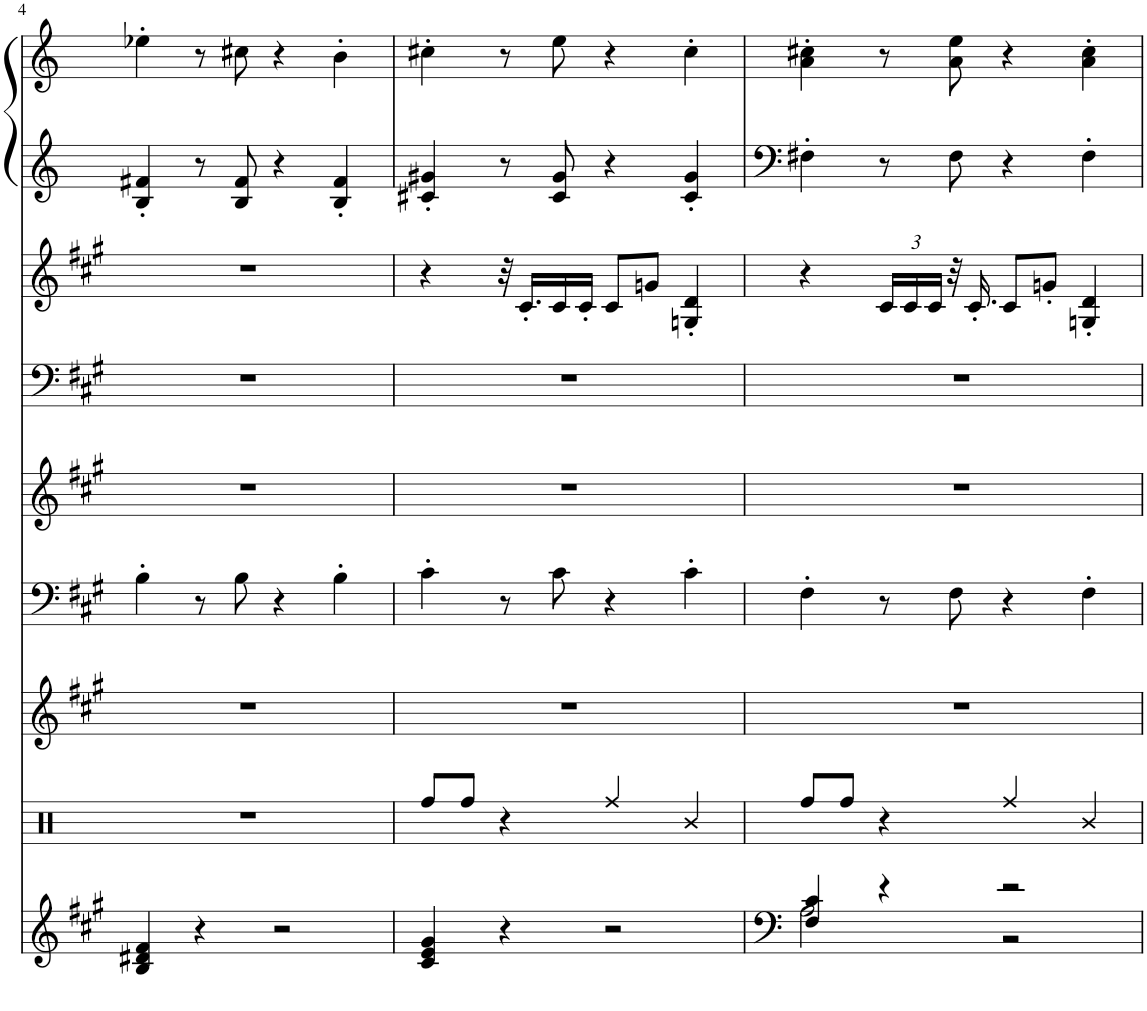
**kern	**kern	**kern	**kern	**kern	**kern	**kern	**kern	**kern
*part8	*part7	*part6	*part5	*part4	*part3	*part2	*part1	*part1
*staff9	*staff8	*staff7	*staff6	*staff5	*staff4	*staff3	*staff2	*staff1
*I"Grand Piano	*I"Percussion	*I"Woodblock	*I"Xylophone	*I"Overdrive Gtr	*I"Tenor Sax	*I"Melodic Drum	*I"Marimba, untitled	*
*I'Pno	*	*I'Wd Bl	*I'Xyl.	*	*I'T Sax	*	*I'Mar	*
!!LO:PB:g=z
*clefG2	*clefX	*clefG2	*clefF4	*clefG2	*clefF4	*clefG2	*clefG2	*clefG2
*	*	*	*	*	*Trd8c14	*	*	*
*k[f#c#g#]	*k[]	*k[f#c#g#]	*k[f#c#g#]	*k[f#c#g#]	*k[f#c#g#]	*k[f#c#g#]	*k[f#c#g#]	*k[f#c#g#]
*M4/4	*M4/4	*M4/4	*M4/4	*M4/4	*M4/4	*M4/4	*M4/4	*M4/4
=4	=4	=4	=4	=4	=4	=4	=4	=4
4B/ 4d#X/ 4f#/	1r	1r	4B'\	1r	1r	1r	4B/' 4f#X/'	4ee-X'\
4r	.	.	8r	.	.	.	8r	8r
.	.	.	8B\	.	.	.	8B/ 8f#/	8cc#X\
2r	.	.	4r	.	.	.	4r	4r
.	.	.	4B'\	.	.	.	4B/' 4f#/'	4b'\
=5	=5	=5	=5	=5	=5	=5	=5	=5
4c#/ 4e/ 4g#/	8Rff/L	1r	4c#'\	1r	1r	4r	4c#X/' 4g#X/'	4cc#X'\
.	8Rff/J	.	.	.	.	.	.	.
4r	4r	.	8r	.	.	32r	8r	8r
.	.	.	.	.	.	16.c#'/LL	.	.
.	.	.	8c#\	.	.	16c#/	8c#/ 8g#/	8ee\
.	.	.	.	.	.	16c#'/JJ	.	.
2r	4Rff/	.	4r	.	.	8c#/L	4r	4r
.	.	.	.	.	.	8gn/J	.	.
.	4R/	.	4c#'\	.	.	4Gn/' 4d/'	4c#/' 4g#/'	4cc#'\
=6	=6	=6	=6	=6	=6	=6	=6	=6
*^	*	*	*	*	*	*	*	*
4F#/ 4c#/	2A\	8Rff/L	1r	4F#'\	1r	1r	4r	4F#X'\	4a\' 4cc#X\'
.	.	8Rff/J	.	.	.	.	.	.	.
*	*	*	*	*	*	*	*Xbrackettup	*	*
4r	.	4r	.	8r	.	.	24c#/LL	8r	8r
.	.	.	.	.	.	.	24c#/	.	.
.	.	.	.	.	.	.	24c#/JJ	.	.
.	.	.	.	8F#\	.	.	32r	8F#\	8a\ 8ee\
.	.	.	.	.	.	.	16.c#'/	.	.
2r	2r	4Rff/	.	4r	.	.	8c#/L	4r	4r
.	.	.	.	.	.	.	8gn'/J	.	.
.	.	4R/	.	4F#'\	.	.	4Gn/' 4d/'	4F#'\	4a\' 4cc#\'
*v	*v	*	*	*	*	*	*	*	*
=	=	=	=	=	=	=	=	=
*-	*-	*-	*-	*-	*-	*-	*-	*-
